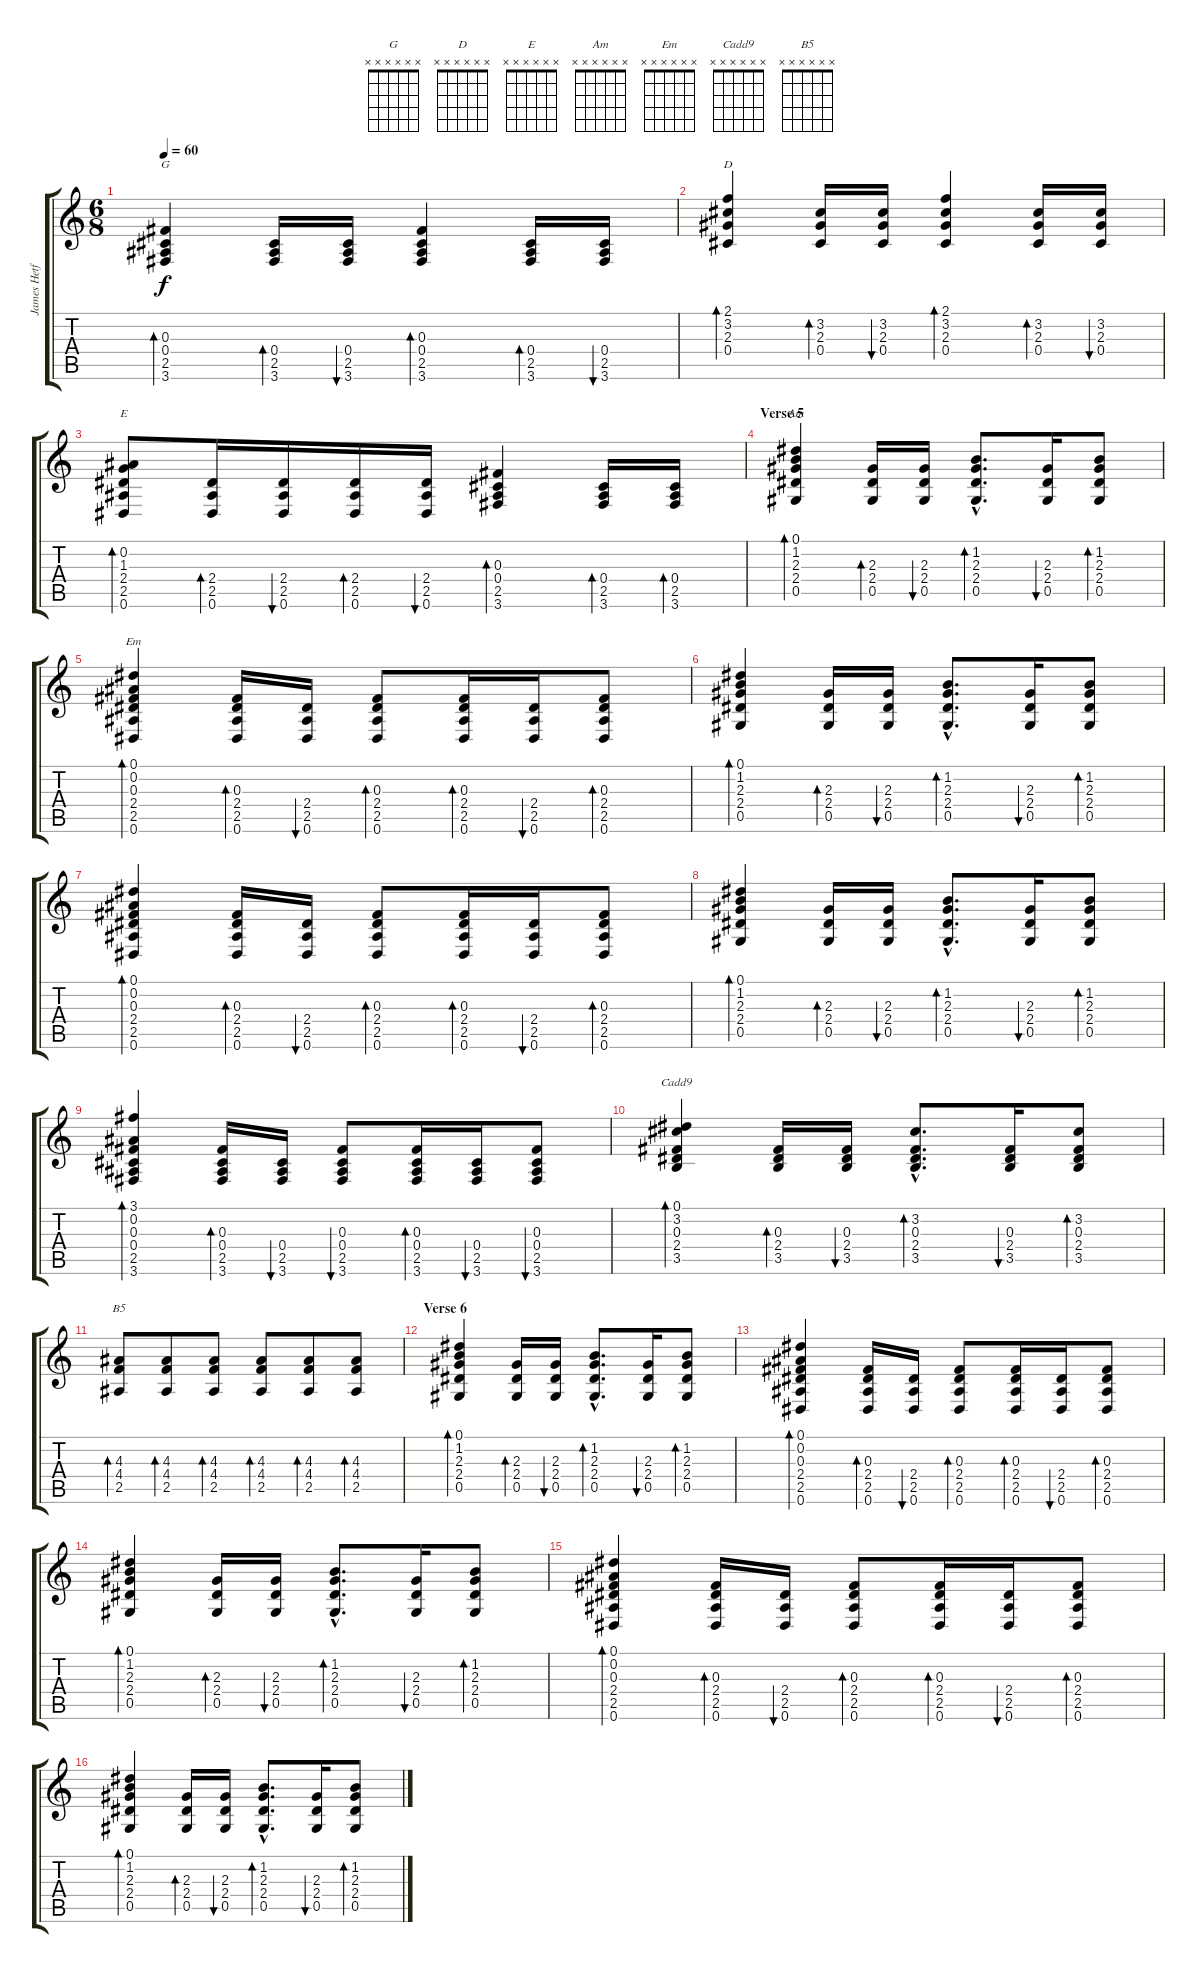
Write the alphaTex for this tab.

\track ("James Hetfield" "James Hetf") {instrument electricguitarclean}
\staff {score tabs}
\tuning (Eb4 Bb3 Gb3 Db3 Ab2 Eb2) {hide}
\chord ("G" x x x x x x)
\chord ("D" x x x x x x)
\chord ("E" x x x x x x)
\chord ("Am" x x x x x x)
\chord ("Em" x x x x x x)
\chord ("Cadd9" x x x x x x)
\chord ("B5" x x x x x x)
\ts (6 8)
\tempo 60
\clef g2
\ks c
(0.3 0.4 2.5 3.6).4{bd 60 ch "G" dy f} (0.4 2.5 3.6).16{bd 60} (0.4 2.5 3.6).16{bu 60} (0.3 0.4 2.5 3.6).4{bd 60} (0.4 2.5 3.6).16{bd 60} (0.4 2.5 3.6).16{bu 60} |
(2.1 3.2 2.3 0.4).4{bd 60 ch "D"} (3.2 2.3 0.4).16{bd 60} (3.2 2.3 0.4).16{bu 60} (2.1 3.2 2.3 0.4).4{bd 60} (3.2 2.3 0.4).16{bd 60} (3.2 2.3 0.4).16{bu 60} |
(0.2 1.3 2.4 2.5 0.6).8{bd 60 ch "E"} (2.4 2.5 0.6).16{bd 60} (2.4 2.5 0.6).16{bu 60} (2.4 2.5 0.6).16{bd 60} (2.4 2.5 0.6).16{bu 60} (0.3 0.4 2.5 3.6).4{bd 60} (0.4 2.5 3.6).16{bd 60} (0.4 2.5 3.6).16{bd 60} |
\section ("" "Verse 5")
(0.1 1.2 2.3 2.4 0.5).4{bd 60 ch "Am"} (2.3 2.4 0.5).16{bd 60} (2.3 2.4 0.5).16{bu 60} (1.2{hac} 2.3{hac} 2.4{hac} 0.5{hac}).8{d bd 60} (2.3 2.4 0.5).16{bu 60} (1.2 2.3 2.4 0.5).8{bd 60} |
(0.1 0.2 0.3 2.4 2.5 0.6).4{bd 60 ch "Em"} (0.3 2.4 2.5 0.6).16{bd 60} (2.4 2.5 0.6).16{bu 60} (0.3 2.4 2.5 0.6).8{bd 60} (0.3 2.4 2.5 0.6).16{bd 60} (2.4 2.5 0.6).16{bu 60} (0.3 2.4 2.5 0.6).8{bd 60} |
(0.1 1.2 2.3 2.4 0.5).4{bd 60} (2.3 2.4 0.5).16{bd 60} (2.3 2.4 0.5).16{bu 60} (1.2{hac} 2.3{hac} 2.4{hac} 0.5{hac}).8{d bd 60} (2.3 2.4 0.5).16{bu 60} (1.2 2.3 2.4 0.5).8{bd 60} |
(0.1 0.2 0.3 2.4 2.5 0.6).4{bd 60} (0.3 2.4 2.5 0.6).16{bd 60} (2.4 2.5 0.6).16{bu 60} (0.3 2.4 2.5 0.6).8{bd 60} (0.3 2.4 2.5 0.6).16{bd 60} (2.4 2.5 0.6).16{bu 60} (0.3 2.4 2.5 0.6).8{bd 60} |
(0.1 1.2 2.3 2.4 0.5).4{bd 60} (2.3 2.4 0.5).16{bd 60} (2.3 2.4 0.5).16{bu 60} (1.2{hac} 2.3{hac} 2.4{hac} 0.5{hac}).8{d bd 60} (2.3 2.4 0.5).16{bu 60} (1.2 2.3 2.4 0.5).8{bd 60} |
(3.1 0.2 0.3 0.4 2.5 3.6).4{bd 60} (0.3 0.4 2.5 3.6).16{bd 60} (0.4 2.5 3.6).16{bu 60} (0.3 0.4 2.5 3.6).8{bu 60} (0.3 0.4 2.5 3.6).16{bd 60} (0.4 2.5 3.6).16{bu 60} (0.3 0.4 2.5 3.6).8{bu 60} |
(0.1 3.2 0.3 2.4 3.5).4{bd 60 ch "Cadd9"} (0.3 2.4 3.5).16{bd 60} (0.3 2.4 3.5).16{bu 60} (3.2{hac} 0.3{hac} 2.4{hac} 3.5{hac}).8{d bd 60} (0.3 2.4 3.5).16{bu 60} (3.2 0.3 2.4 3.5).8{bd 60} |
(4.3 4.4 2.5).8{bd 60 ch "B5"} (4.3 4.4 2.5).8{bd 60} (4.3 4.4 2.5).8{bd 60} (4.3 4.4 2.5).8{bd 60} (4.3 4.4 2.5).8{bd 60} (4.3 4.4 2.5).8{bd 60} |
\section ("" "Verse 6")
(0.1 1.2 2.3 2.4 0.5).4{bd 60} (2.3 2.4 0.5).16{bd 60} (2.3 2.4 0.5).16{bu 60} (1.2{hac} 2.3{hac} 2.4{hac} 0.5{hac}).8{d bd 60} (2.3 2.4 0.5).16{bu 60} (1.2 2.3 2.4 0.5).8{bd 60} |
(0.1 0.2 0.3 2.4 2.5 0.6).4{bd 60} (0.3 2.4 2.5 0.6).16{bd 60} (2.4 2.5 0.6).16{bu 60} (0.3 2.4 2.5 0.6).8{bd 60} (0.3 2.4 2.5 0.6).16{bd 60} (2.4 2.5 0.6).16{bu 60} (0.3 2.4 2.5 0.6).8{bd 60} |
(0.1 1.2 2.3 2.4 0.5).4{bd 60} (2.3 2.4 0.5).16{bd 60} (2.3 2.4 0.5).16{bu 60} (1.2{hac} 2.3{hac} 2.4{hac} 0.5{hac}).8{d bd 60} (2.3 2.4 0.5).16{bu 60} (1.2 2.3 2.4 0.5).8{bd 60} |
(0.1 0.2 0.3 2.4 2.5 0.6).4{bd 60} (0.3 2.4 2.5 0.6).16{bd 60} (2.4 2.5 0.6).16{bu 60} (0.3 2.4 2.5 0.6).8{bd 60} (0.3 2.4 2.5 0.6).16{bd 60} (2.4 2.5 0.6).16{bu 60} (0.3 2.4 2.5 0.6).8{bd 60} |
(0.1 1.2 2.3 2.4 0.5).4{bd 60} (2.3 2.4 0.5).16{bd 60} (2.3 2.4 0.5).16{bu 60} (1.2{hac} 2.3{hac} 2.4{hac} 0.5{hac}).8{d bd 60} (2.3 2.4 0.5).16{bu 60} (1.2 2.3 2.4 0.5).8{bd 60}
